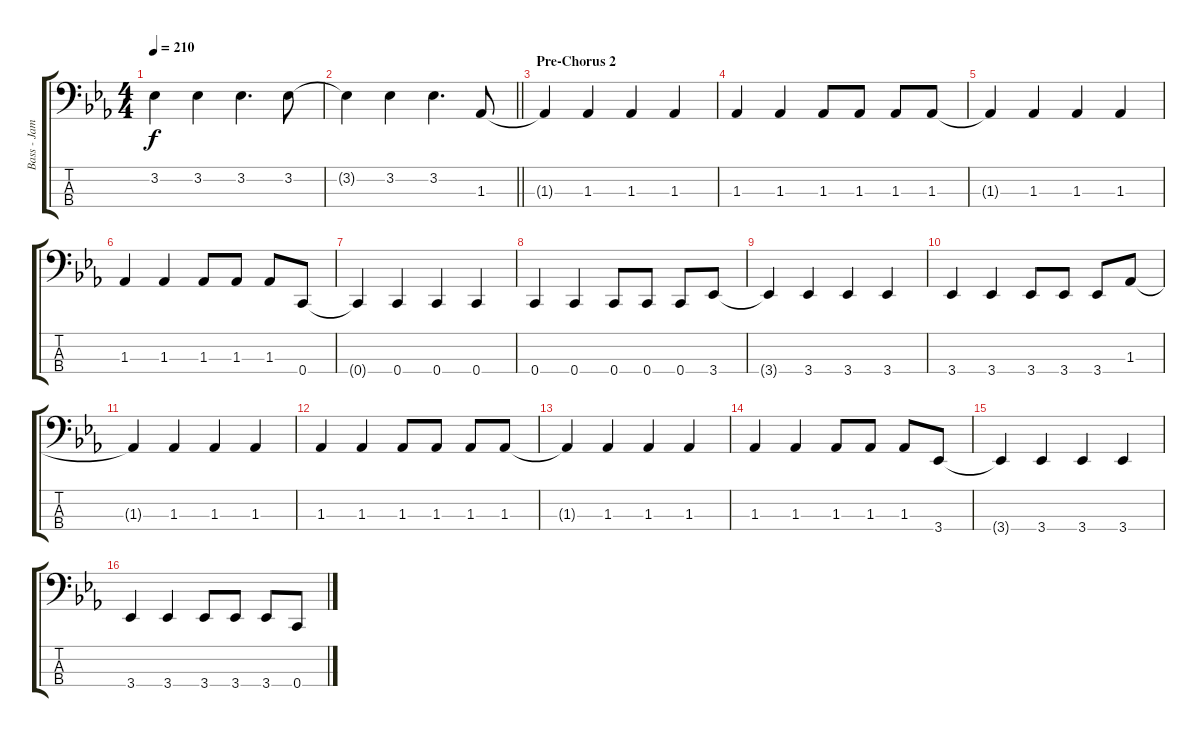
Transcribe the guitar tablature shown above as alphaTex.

\track ("Bass - James Johnston" "Bass - Jam") {instrument electricbassfinger}
\staff {score tabs}
\tuning (F2 C2 G1 C1) {hide}
\ts (4 4)
\tempo 210
\clef f4
\ks cminor
3.2{t}.4{dy f} 3.2.4 3.2.4{d} 3.2.8 |
\barLineRight lightlight
3.2{t}.4 3.2.4 3.2.4{d} 1.3.8 |
\section ("" "Pre-Chorus 2")
1.3{t}.4 1.3.4 1.3.4 1.3.4 |
1.3.4 1.3.4 1.3.8 1.3.8 1.3.8 1.3.8 |
1.3{t}.4 1.3.4 1.3.4 1.3.4 |
1.3.4 1.3.4 1.3.8 1.3.8 1.3.8 0.4.8 |
0.4{t}.4 0.4.4 0.4.4 0.4.4 |
0.4.4 0.4.4 0.4.8 0.4.8 0.4.8 3.4.8 |
3.4{t}.4 3.4.4 3.4.4 3.4.4 |
3.4.4 3.4.4 3.4.8 3.4.8 3.4.8 1.3.8 |
1.3{t}.4 1.3.4 1.3.4 1.3.4 |
1.3.4 1.3.4 1.3.8 1.3.8 1.3.8 1.3.8 |
1.3{t}.4 1.3.4 1.3.4 1.3.4 |
1.3.4 1.3.4 1.3.8 1.3.8 1.3.8 3.4.8 |
3.4{t}.4 3.4.4 3.4.4 3.4.4 |
3.4.4 3.4.4 3.4.8 3.4.8 3.4.8 0.4.8
